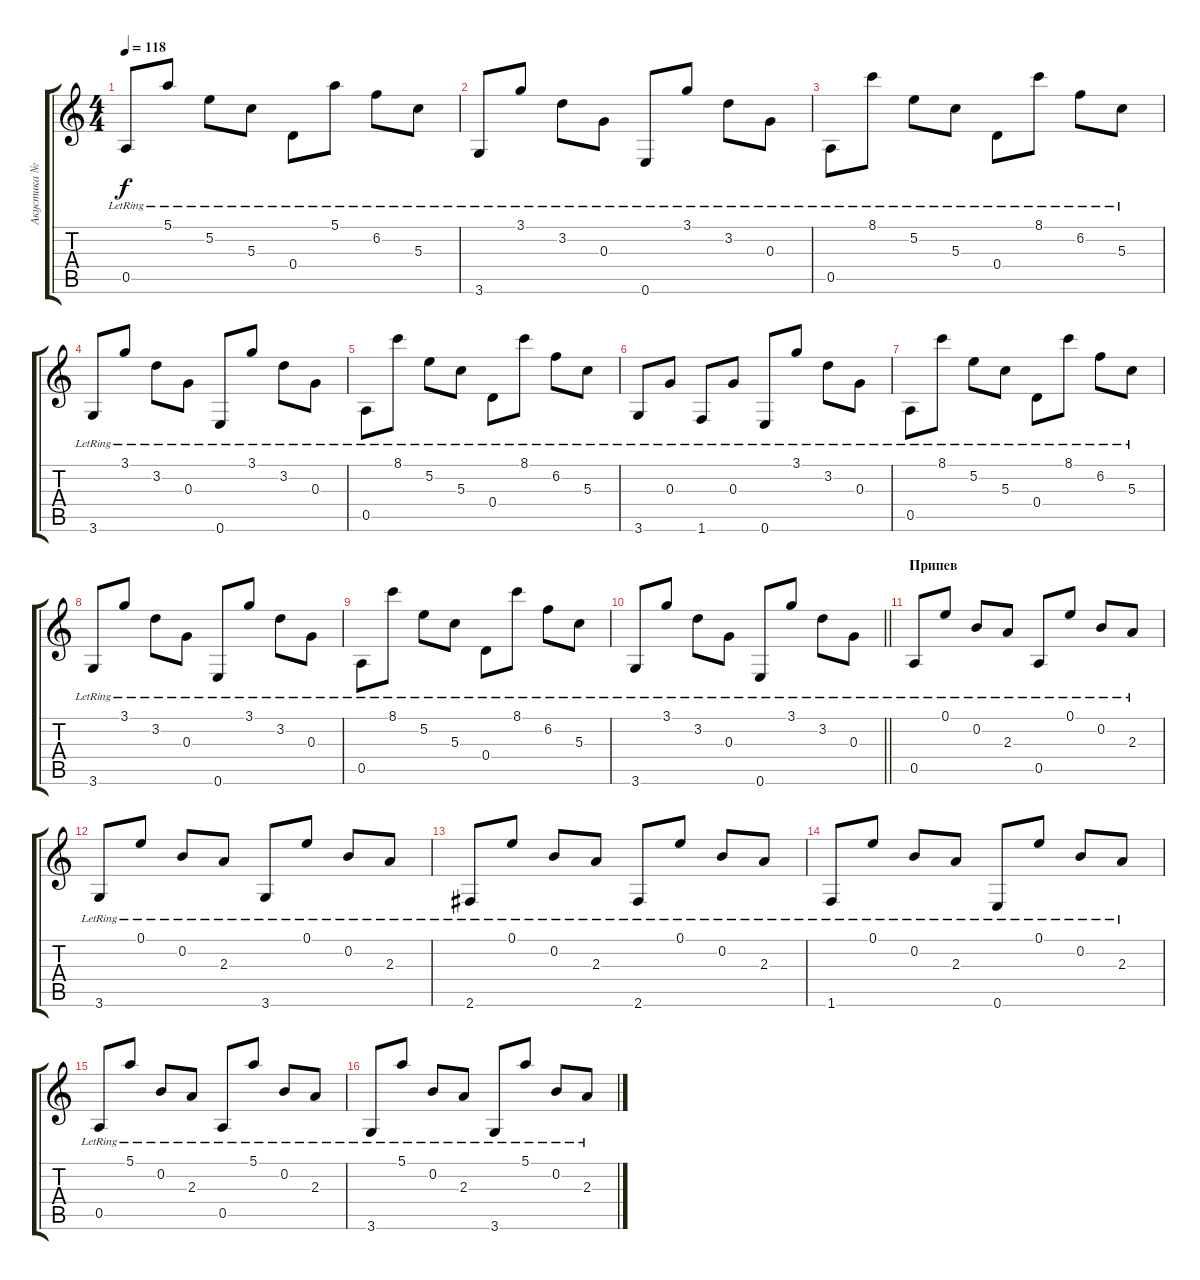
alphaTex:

\track ("Акустика №2" "Акустика №") {instrument acousticguitarnylon}
\staff {score tabs}
\tuning (E4 B3 G3 D3 A2 E2) {hide}
\ts (4 4)
\tempo 118
\clef g2
\ks c
0.5{lr}.8{dy f} 5.1{lr}.8 5.2{lr}.8 5.3{lr}.8 0.4{lr}.8 5.1{lr}.8 6.2{lr}.8 5.3{lr}.8 |
3.6{lr}.8 3.1{lr}.8 3.2{lr}.8 0.3{lr}.8 0.6{lr}.8 3.1{lr}.8 3.2{lr}.8 0.3{lr}.8 |
0.5{lr}.8 8.1{lr}.8 5.2{lr}.8 5.3{lr}.8 0.4{lr}.8 8.1{lr}.8 6.2{lr}.8 5.3{lr}.8 |
3.6{lr}.8 3.1{lr}.8 3.2{lr}.8 0.3{lr}.8 0.6{lr}.8 3.1{lr}.8 3.2{lr}.8 0.3{lr}.8 |
0.5{lr}.8 8.1{lr}.8 5.2{lr}.8 5.3{lr}.8 0.4{lr}.8 8.1{lr}.8 6.2{lr}.8 5.3{lr}.8 |
3.6{lr}.8 0.3{lr}.8 1.6{lr}.8 0.3{lr}.8 0.6{lr}.8 3.1{lr}.8 3.2{lr}.8 0.3{lr}.8 |
0.5{lr}.8 8.1{lr}.8 5.2{lr}.8 5.3{lr}.8 0.4{lr}.8 8.1{lr}.8 6.2{lr}.8 5.3{lr}.8 |
3.6{lr}.8 3.1{lr}.8 3.2{lr}.8 0.3{lr}.8 0.6{lr}.8 3.1{lr}.8 3.2{lr}.8 0.3{lr}.8 |
0.5{lr}.8 8.1{lr}.8 5.2{lr}.8 5.3{lr}.8 0.4{lr}.8 8.1{lr}.8 6.2{lr}.8 5.3{lr}.8 |
\barLineRight lightlight
3.6{lr}.8 3.1{lr}.8 3.2{lr}.8 0.3{lr}.8 0.6{lr}.8 3.1{lr}.8 3.2{lr}.8 0.3{lr}.8 |
\section ("" "Припев")
0.5{lr}.8 0.1{lr}.8 0.2{lr}.8 2.3{lr}.8 0.5{lr}.8 0.1{lr}.8 0.2{lr}.8 2.3{lr}.8 |
3.6{lr}.8 0.1{lr}.8 0.2{lr}.8 2.3{lr}.8 3.6{lr}.8 0.1{lr}.8 0.2{lr}.8 2.3{lr}.8 |
2.6{lr}.8 0.1{lr}.8 0.2{lr}.8 2.3{lr}.8 2.6{lr}.8 0.1{lr}.8 0.2{lr}.8 2.3{lr}.8 |
1.6{lr}.8 0.1{lr}.8 0.2{lr}.8 2.3{lr}.8 0.6{lr}.8 0.1{lr}.8 0.2{lr}.8 2.3{lr}.8 |
0.5{lr}.8 5.1{lr}.8 0.2{lr}.8 2.3{lr}.8 0.5{lr}.8 5.1{lr}.8 0.2{lr}.8 2.3{lr}.8 |
3.6{lr}.8 5.1{lr}.8 0.2{lr}.8 2.3{lr}.8 3.6{lr}.8 5.1{lr}.8 0.2{lr}.8 2.3{lr}.8
